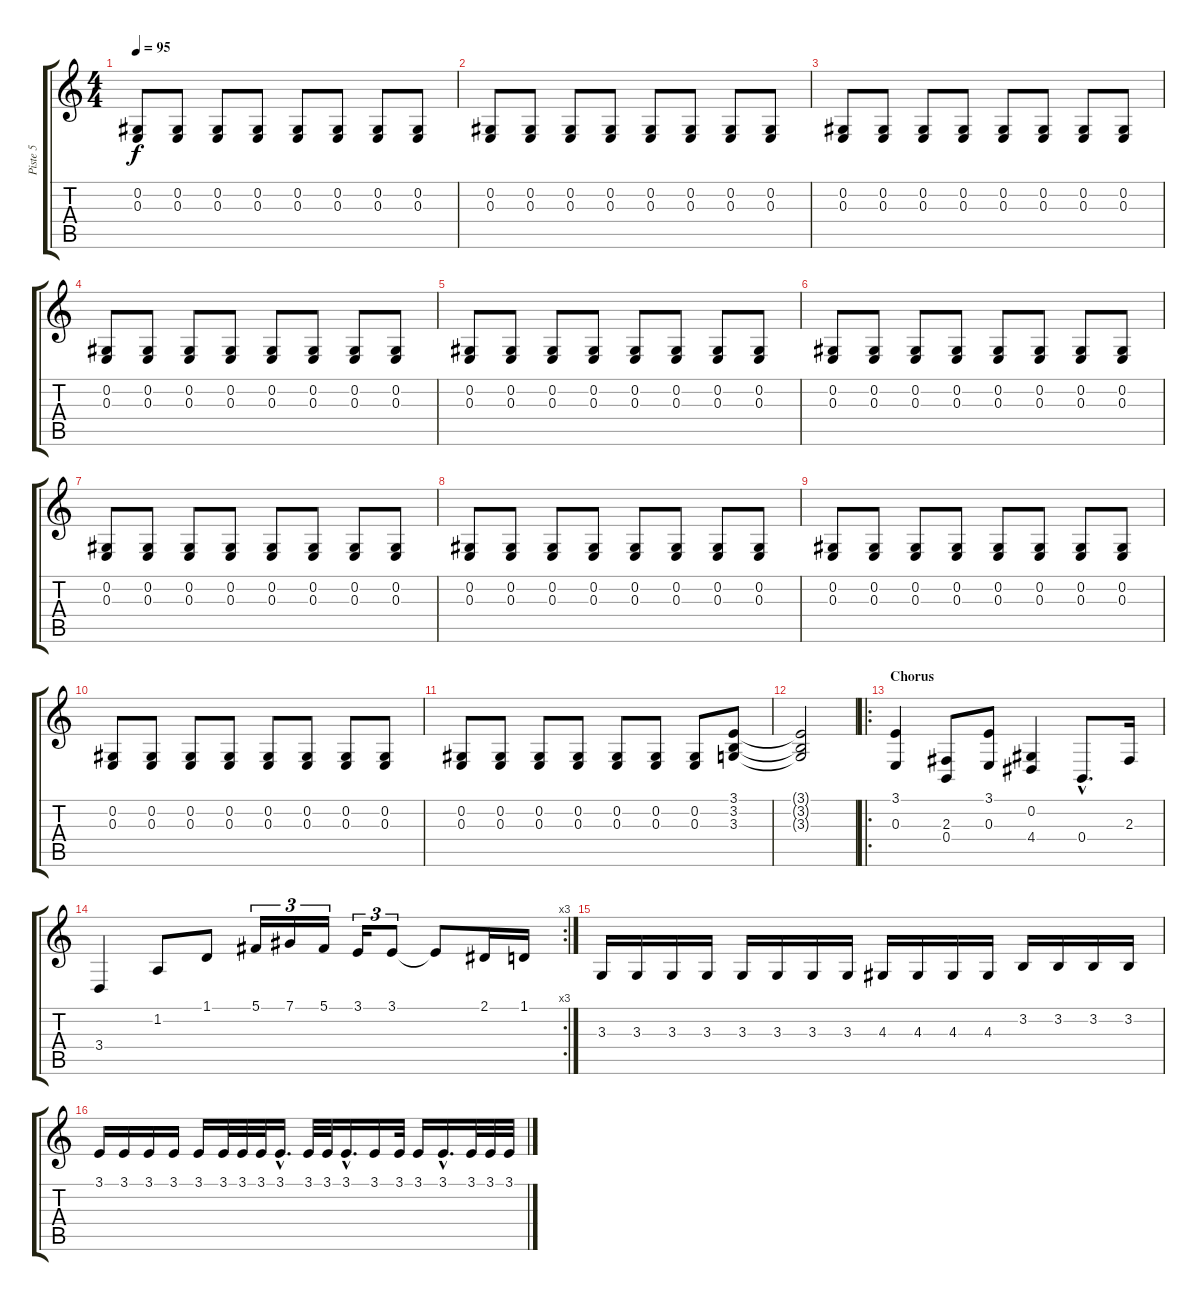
\track ("Piste 5" "Piste 5") {instrument pad3polysynth}
\staff {score tabs}
\tuning (Db4 Ab3 E3 B2 Gb2 Db2) {hide}
\ts (4 4)
\tempo 95
\clef g2
\ks c
(0.2 0.3).8{dy f} (0.2 0.3).8 (0.2 0.3).8 (0.2 0.3).8 (0.2 0.3).8 (0.2 0.3).8 (0.2 0.3).8 (0.2 0.3).8 |
(0.2 0.3).8 (0.2 0.3).8 (0.2 0.3).8 (0.2 0.3).8 (0.2 0.3).8 (0.2 0.3).8 (0.2 0.3).8 (0.2 0.3).8 |
(0.2 0.3).8 (0.2 0.3).8 (0.2 0.3).8 (0.2 0.3).8 (0.2 0.3).8 (0.2 0.3).8 (0.2 0.3).8 (0.2 0.3).8 |
(0.2 0.3).8 (0.2 0.3).8 (0.2 0.3).8 (0.2 0.3).8 (0.2 0.3).8 (0.2 0.3).8 (0.2 0.3).8 (0.2 0.3).8 |
(0.2 0.3).8 (0.2 0.3).8 (0.2 0.3).8 (0.2 0.3).8 (0.2 0.3).8 (0.2 0.3).8 (0.2 0.3).8 (0.2 0.3).8 |
(0.2 0.3).8 (0.2 0.3).8 (0.2 0.3).8 (0.2 0.3).8 (0.2 0.3).8 (0.2 0.3).8 (0.2 0.3).8 (0.2 0.3).8 |
(0.2 0.3).8 (0.2 0.3).8 (0.2 0.3).8 (0.2 0.3).8 (0.2 0.3).8 (0.2 0.3).8 (0.2 0.3).8 (0.2 0.3).8 |
(0.2 0.3).8 (0.2 0.3).8 (0.2 0.3).8 (0.2 0.3).8 (0.2 0.3).8 (0.2 0.3).8 (0.2 0.3).8 (0.2 0.3).8 |
(0.2 0.3).8 (0.2 0.3).8 (0.2 0.3).8 (0.2 0.3).8 (0.2 0.3).8 (0.2 0.3).8 (0.2 0.3).8 (0.2 0.3).8 |
(0.2 0.3).8 (0.2 0.3).8 (0.2 0.3).8 (0.2 0.3).8 (0.2 0.3).8 (0.2 0.3).8 (0.2 0.3).8 (0.2 0.3).8 |
(0.2 0.3).8 (0.2 0.3).8 (0.2 0.3).8 (0.2 0.3).8 (0.2 0.3).8 (0.2 0.3).8 (0.2 0.3).8 (3.1 3.2 3.3).8 |
(3.1{t} 3.2{t} 3.3{t}).2 |
\ro
\section ("" "Chorus")
(3.1 0.3).4 (2.3 0.4).8 (3.1 0.3).8 (0.2 4.4).4 0.4{hac}.8{d} 2.3.16 |
\rc 3
3.4.4 1.2.8 1.1.8 5.1.16{tu (3 2)} 7.1.16{tu (3 2)} 5.1.16{tu (3 2)} 3.1.16{tu (3 2)} 3.1.8{tu (3 2)} 3.1{t}.8 2.1.16 1.1.16 |
3.3.16 3.3.16 3.3.16 3.3.16 3.3.16 3.3.16 3.3.16 3.3.16 4.3.16 4.3.16 4.3.16 4.3.16 3.2.16 3.2.16 3.2.16 3.2.16 |
3.1.16{volume 16} 3.1.16 3.1.16 3.1.16 3.1.16 3.1.32 3.1.32 3.1.32 3.1{hac}.16{d} 3.1.32 3.1.32 3.1{hac}.16{d} 3.1.16 3.1.32 3.1.16 3.1{hac}.16{d} 3.1.32 3.1.32 3.1.32
